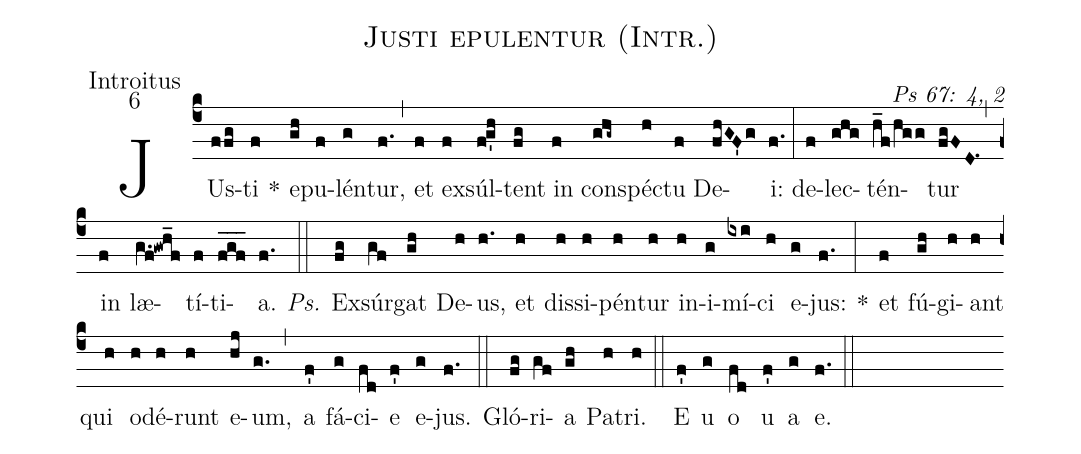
name: Justi epulentur (Intr.);
office-part: Introitus;
mode: 6;
commentary: Ps 67: 4, 2;
%%
(c4) JUs(ffg)ti(f) *() e(gh)pu(f)lén(g)tur,(f.) (,) et(f) ex(f)súl(f!g'h)tent(fg) in(f) con(ghg~)spéc(h)tu(f) De(fhGF'g)i:(f.) (:)
de(f)lec(ghg)tén(h_f/hgg)tur(fgFD.1) (,) in(f) læ(g.f!gwh_f)tí(f)ti(f_g_f_)a.(f.) (::)
<i>Ps.</i> Ex(fg)súr(gf)gat(gh) De(h)us,(h.) et(h) dis(h)si(h)pén(h)tur(h) in(h)i(g)mí(ixi)ci(h) e(g)jus:(f.) *(:)
et(f) fú(gh)gi(h)ant(h) qui(h) o(h)dé(h)runt(h) e(hj)um,(g.) (,) a(f') fá(g)ci(fd)e(f') e(g)jus.(f.) (::)
Gló(fg)ri(gf)a(gh) Pa(h)tri.(h) (::)
E(f') u(g) o(fd) u(f') a(g) e.(f.) (::)
